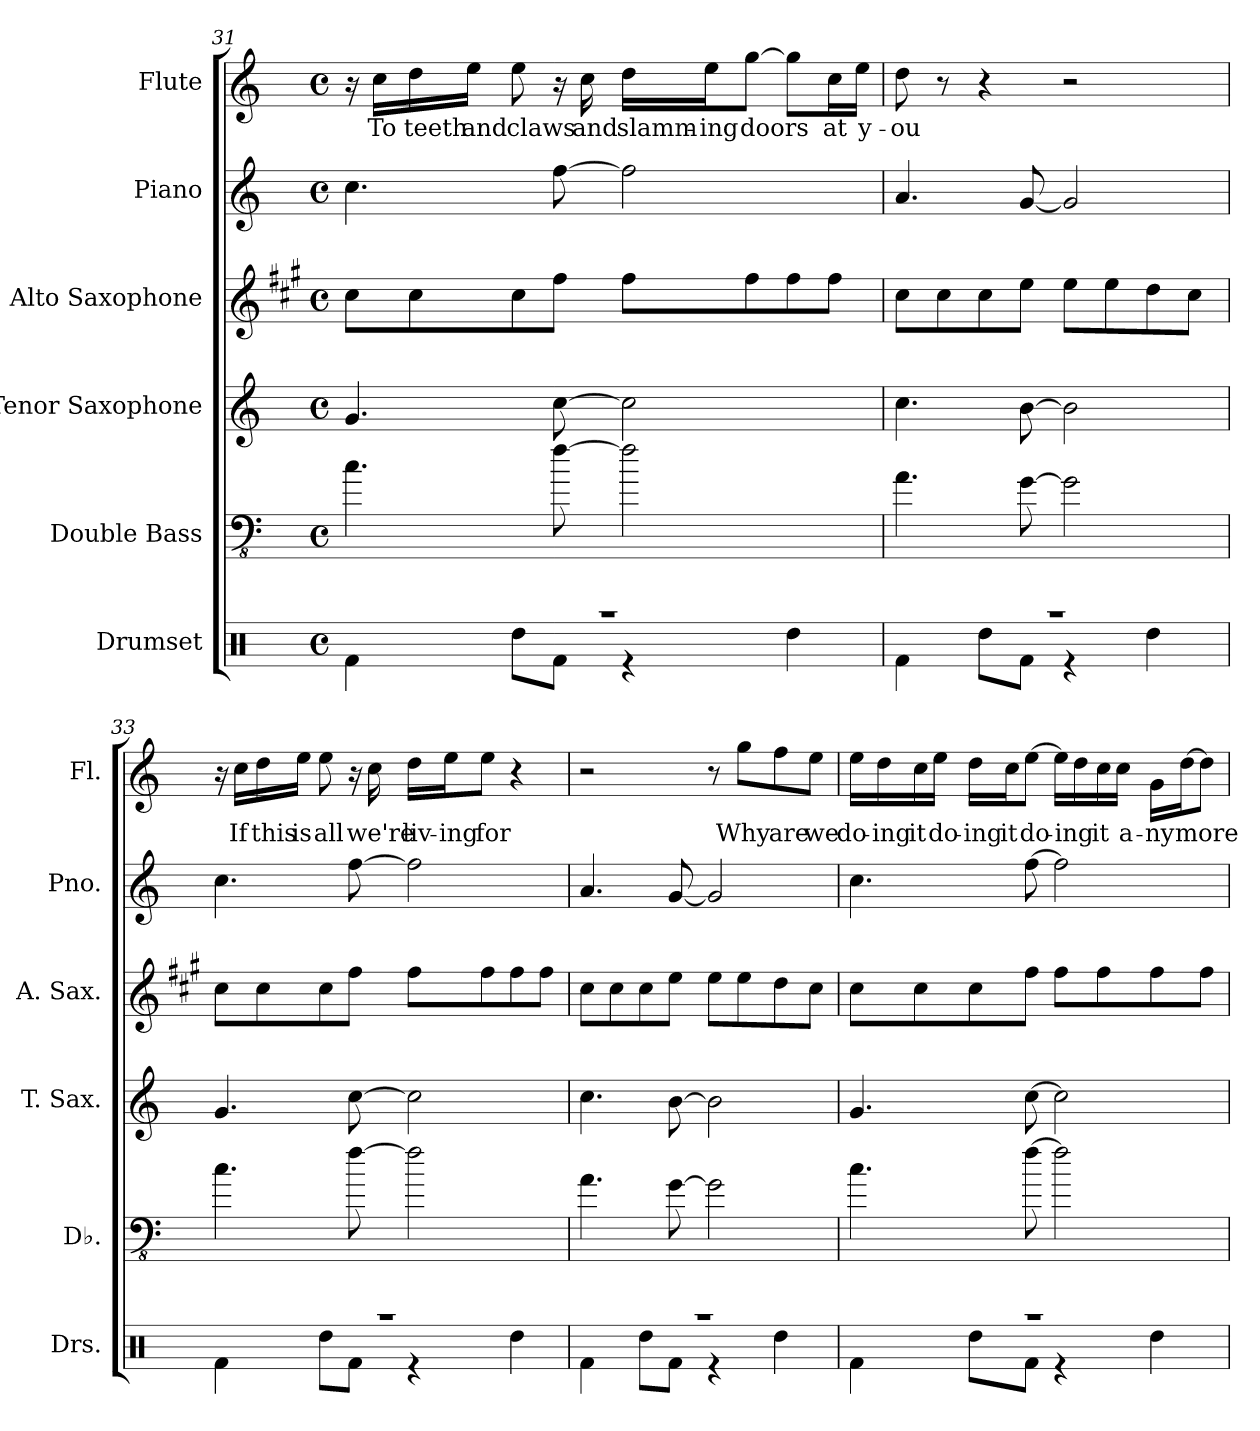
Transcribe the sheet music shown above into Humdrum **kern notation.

**kern	**kern	**kern	**kern	**kern	**kern	**text
*part6	*part5	*part4	*part3	*part2	*part1	*part1
*staff6	*staff5	*staff4	*staff3	*staff2	*staff1	*staff1
*I"Drumset	*I"Double Bass	*I"Tenor Saxophone	*I"Alto Saxophone	*I"Piano	*I"Flute	*
*I'Drs.	*I'Db.	*I'T. Sax.	*I'A. Sax.	*I'Pno.	*I'Fl.	*
!!LO:LB:g=z
*clefX	*clefFv4	*clefG2	*clefG2	*clefG2	*clefG2	*
*	*ITrd7c12	*ITrd8c14	*ITrd5c9	*	*	*
*k[]	*k[]	*k[]	*k[]	*k[]	*k[]	*
*M4/4	*M4/4	*M4/4	*M4/4	*M4/4	*M4/4	*
*met(c)	*met(c)	*met(c)	*met(c)	*met(c)	*met(c)	*
=31	=31	=31	=31	=31	=31	=31
*^	*	*	*	*	*	*
1r	4Rf\	4.C\	4.G/	8e\L	4.cc\	16r	.
.	.	.	.	.	.	16cc\LL	To
.	.	.	.	8e\	.	16dd\	teeth
.	.	.	.	.	.	16ee\JJ	and
.	8Rdd\L	.	.	8e\	.	8ee\	claws
.	8Rf\J	[8F\	[8c\	8a\J	[8ff\	16r	.
.	.	.	.	.	.	16cc\	and
.	4r	2F\]	2c\]	8a\L	2ff\]	16dd\LL	slamm-
.	.	.	.	.	.	16ee\J	-ing
.	.	.	.	8a\	.	[8gg\J	doors
.	4Rdd\	.	.	8a\	.	8gg\L]	.
.	.	.	.	8a\J	.	16cc\L	at
.	.	.	.	.	.	16ee\JJ	y-
=32	=32	=32	=32	=32	=32	=32	=32
1r	4Rf\	4.AA\	4.c\	8e\L	4.a/	8dd\	-ou
.	.	.	.	8e\	.	8r	.
.	8Rdd\L	.	.	8e\	.	4r	.
.	8Rf\J	[8GG\	[8B\	8g\J	[8g/	.	.
.	4r	2GG\]	2B\]	8g\L	2g/]	2r	.
.	.	.	.	8g\	.	.	.
.	4Rdd\	.	.	8f\	.	.	.
.	.	.	.	8e\J	.	.	.
!!LO:PB:g=z
=33	=33	=33	=33	=33	=33	=33	=33
1r	4Rf\	4.C\	4.G/	8e\L	4.cc\	16r	.
.	.	.	.	.	.	16cc\LL	If
.	.	.	.	8e\	.	16dd\	this
.	.	.	.	.	.	16ee\JJ	is
.	8Rdd\L	.	.	8e\	.	8ee\	all
.	8Rf\J	[8F\	[8c\	8a\J	[8ff\	16r	.
.	.	.	.	.	.	16cc\	we're
.	4r	2F\]	2c\]	8a\L	2ff\]	16dd\LL	liv-
.	.	.	.	.	.	16ee\J	-ing
.	.	.	.	8a\	.	8ee\J	for
.	4Rdd\	.	.	8a\	.	4r	.
.	.	.	.	8a\J	.	.	.
=34	=34	=34	=34	=34	=34	=34	=34
1r	4Rf\	4.AA\	4.c\	8e\L	4.a/	2r	.
.	.	.	.	8e\	.	.	.
.	8Rdd\L	.	.	8e\	.	.	.
.	8Rf\J	[8GG\	[8B\	8g\J	[8g/	.	.
.	4r	2GG\]	2B\]	8g\L	2g/]	8r	.
.	.	.	.	8g\	.	8gg\L	Why
.	4Rdd\	.	.	8f\	.	8ff\	are
.	.	.	.	8e\J	.	8ee\J	we
!!LO:LB:g=z
=35	=35	=35	=35	=35	=35	=35	=35
1r	4Rf\	4.C\	4.G/	8e\L	4.cc\	16ee\LL	do-
.	.	.	.	.	.	16dd\	-ing
.	.	.	.	8e\	.	16cc\	it
.	.	.	.	.	.	16ee\JJ	do-
.	8Rdd\L	.	.	8e\	.	16dd\LL	-ing
.	.	.	.	.	.	16cc\J	it
.	8Rf\J	[8F\	[8c\	8a\J	[8ff\	[8ee\J	do-
.	4r	2F\]	2c\]	8a\L	2ff\]	16ee\LL]	.
.	.	.	.	.	.	16dd\	-ing
.	.	.	.	8a\	.	16cc\	it
.	.	.	.	.	.	16cc\JJ	a-
.	4Rdd\	.	.	8a\	.	16g\LL	-ny
.	.	.	.	.	.	[16dd\J	more
.	.	.	.	8a\J	.	8dd\J]	.
*v	*v	*	*	*	*	*	*
=	=	=	=	=	=	=
*-	*-	*-	*-	*-	*-	*-
